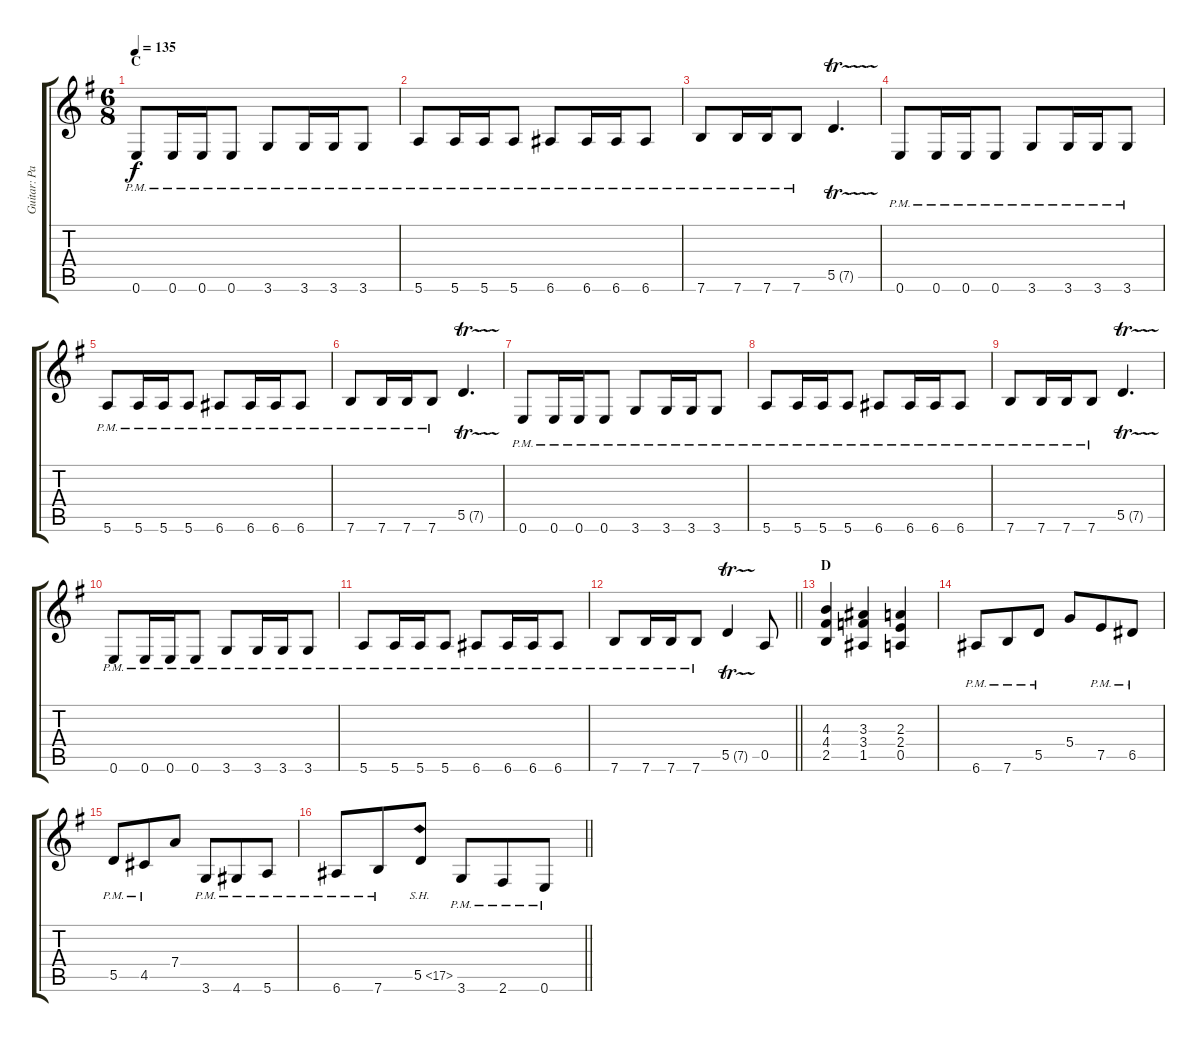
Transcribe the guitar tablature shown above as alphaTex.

\track ("Guitar: Paul" "Guitar: Pa") {instrument overdrivenguitar}
\staff {score tabs}
\tuning (E4 B3 G3 D3 A2 E2) {hide}
\ts (6 8)
\section ("" "C")
\tempo 135
\clef g2
\ks g
0.6{pm}.8{dy f} 0.6{pm}.16 0.6{pm}.16 0.6{pm}.8 3.6{pm}.8 3.6{pm}.16 3.6{pm}.16 3.6{pm}.8 |
5.6{pm}.8 5.6{pm}.16 5.6{pm}.16 5.6{pm}.8 6.6{pm}.8 6.6{pm}.16 6.6{pm}.16 6.6{pm}.8 |
7.6{pm}.8 7.6{pm}.16 7.6{pm}.16 7.6{pm}.8 5.5{tr (7 16)}.4{d} |
0.6{pm}.8 0.6{pm}.16 0.6{pm}.16 0.6{pm}.8 3.6{pm}.8 3.6{pm}.16 3.6{pm}.16 3.6{pm}.8 |
5.6{pm}.8 5.6{pm}.16 5.6{pm}.16 5.6{pm}.8 6.6{pm}.8 6.6{pm}.16 6.6{pm}.16 6.6{pm}.8 |
7.6{pm}.8 7.6{pm}.16 7.6{pm}.16 7.6{pm}.8 5.5{tr (7 16)}.4{d} |
0.6{pm}.8 0.6{pm}.16 0.6{pm}.16 0.6{pm}.8 3.6{pm}.8 3.6{pm}.16 3.6{pm}.16 3.6{pm}.8 |
5.6{pm}.8 5.6{pm}.16 5.6{pm}.16 5.6{pm}.8 6.6{pm}.8 6.6{pm}.16 6.6{pm}.16 6.6{pm}.8 |
7.6{pm}.8 7.6{pm}.16 7.6{pm}.16 7.6{pm}.8 5.5{tr (7 16)}.4{d} |
0.6{pm}.8 0.6{pm}.16 0.6{pm}.16 0.6{pm}.8 3.6{pm}.8 3.6{pm}.16 3.6{pm}.16 3.6{pm}.8 |
5.6{pm}.8 5.6{pm}.16 5.6{pm}.16 5.6{pm}.8 6.6{pm}.8 6.6{pm}.16 6.6{pm}.16 6.6{pm}.8 |
\barLineRight lightlight
7.6{pm}.8 7.6{pm}.16 7.6{pm}.16 7.6{pm}.8 5.5{tr (7 16)}.4 0.5.8 |
\section ("" "D")
(4.3 4.4 2.5).4 (3.3 3.4 1.5).4 (2.3 2.4 0.5).4 |
6.6{pm}.8 7.6{pm}.8 5.5{pm}.8 5.4.8 7.5{pm}.8 6.5{pm}.8 |
5.5{pm}.8 4.5{pm}.8 7.4.8 3.6{pm}.8 4.6{pm}.8 5.6{pm}.8 |
\barLineRight lightlight
6.6{pm}.8 7.6{pm}.8 5.5{sh 12}.8 3.6{pm}.8 2.6{pm}.8 0.6{pm}.8
